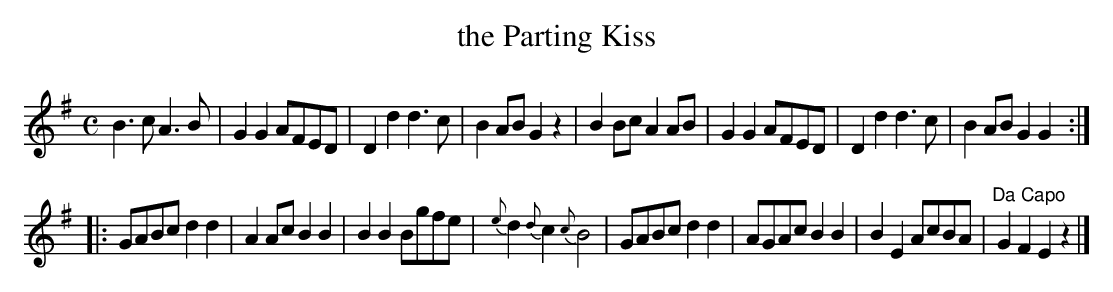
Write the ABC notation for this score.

X:1
T:the Parting Kiss
M:C
K:G
B3c A3B| G2G2 AFED| D2d2 d3c| B2AB G2z2|\
B2Bc A2AB| G2G2 AFED| D2d2 d3c| B2AB G2G2::
GABc d2d2| A2Ac B2B2| B2B2 Bgfe| {e}d2{d}c2 {c}B4|\
GABc d2d2| AGAc B2B2| B2E2 AcBA| "Da Capo"G2F2E2z2|]
